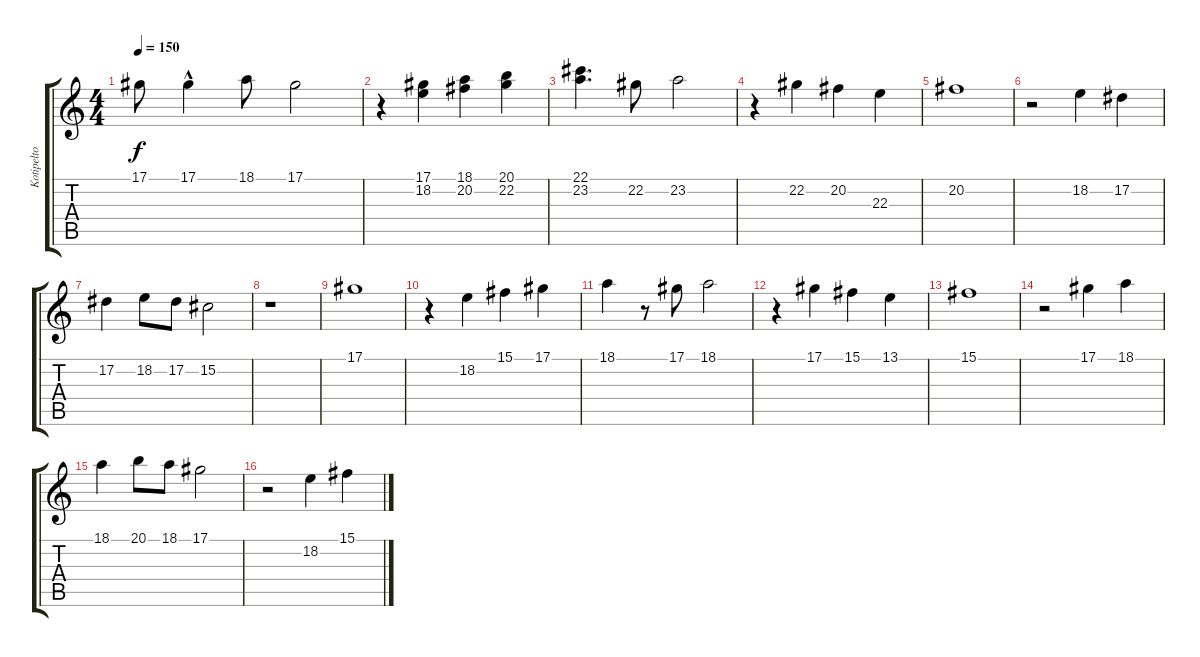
\track ("Kotipelto" "Kotipelto") {instrument choiraahs}
\staff {score tabs}
\tuning (Eb4 Bb3 Gb3 Db3 Ab2 Eb2) {hide}
\ts (4 4)
\tempo 150
\clef g2
\ks c
17.1.8{dy f} 17.1{hac}.4 18.1.8 17.1.2 |
r.4 (17.1 18.2).4 (18.1 20.2).4 (20.1 22.2).4 |
(22.1 23.2).4{d} 22.2.8 23.2.2 |
r.4 22.2.4 20.2.4 22.3.4 |
20.2.1 |
r.2 18.2.4 17.2.4 |
17.2.4 18.2.8 17.2.8 15.2.2 |
r.1 |
17.1.1 |
r.4 18.2.4 15.1.4 17.1.4 |
18.1.4 r.8 17.1.8 18.1.2 |
r.4 17.1.4 15.1.4 13.1.4 |
15.1.1 |
r.2 17.1.4 18.1.4 |
18.1.4 20.1.8 18.1.8 17.1.2 |
r.2 18.2.4 15.1.4
